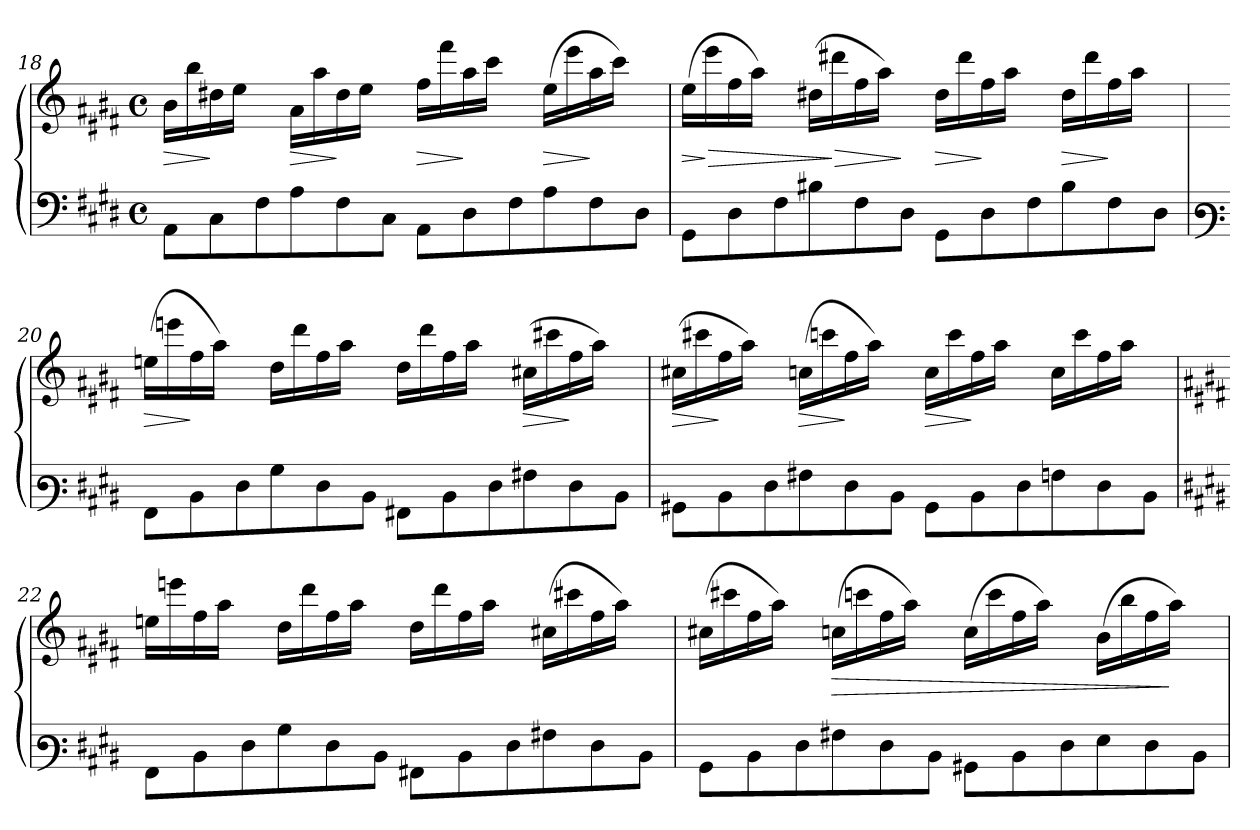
**kern	**kern	**dynam
*part1	*part1	*part1
*staff2	*staff1	*staff1/2
!!LO:LB:g=z
*clefF4	*clefG3	*
*k[f#c#g#d#]	*k[f#c#g#d#]	*
*M4/4	*M4/4	*
*met(c)	*met(c)	*
=18	=18	=18
!	!	!LO:HP:b
8AA\L	16g#\LL	>
.	16gg#\	.
8C#\	16b#X\	]
.	16cc#\JJ	.
8F#\	8ryy	.
!	!	!LO:HP:b
8A\	16f#\LL	>
.	16ff#\	.
8F#\	16b#\	]
.	16cc#\JJ	.
8C#\J	8ryy	.
!	!	!LO:HP:b
8AA\L	16dd#\LL	>
.	16ddd#\	.
8D#\	16ff#\	]
.	16aa\JJ	.
8F#\	8ryy	.
!	!	!LO:HP:b
8A\	(>16cc#\LL	>
.	16ccc#\	.
8F#\	16ff#\	]
.	16aa\JJ)	.
8D#\J	8ryy	.
=19	=19	=19
!	!	!LO:HP:b
8GG#\L	(>16cc#\LL	>
!	!	!LO:HP:n=1:b
.	16ccc#\	] >
8D#\	16dd#\	.
.	16ff#\JJ)	.
8F#\	8ryy	.
8B#X\	(>16b#X\LL	.
!	!	!LO:HP:n=1:b
.	16bb#X\	] >
8F#\	16dd#\	.
.	16ff#\JJ)	.
8D#\J	8ryy	]
!	!	!LO:HP:b
8GG#\L	16b#\LL	>
.	16bb#\	.
8D#\	16dd#\	]
.	16ff#\JJ	.
8F#\	8ryy	.
!	!	!LO:HP:b
8B#\	16b#\LL	>
.	16bb#\	.
8F#\	16dd#\	]
.	16ff#\JJ	.
8D#\J	8ryy	.
!!LO:LB:g=z
=20	=20	=20
*clefF3	*	*
!	!	!LO:HP:b
8AA\L	(>16ccn\LL	>
.	16cccn\	.
8D#\	16dd#\	]
.	16ff#\JJ)	.
8F#\	8ryy	.
8B\	16b\LL	.
.	16bb\	.
8F#\	16dd#\	.
.	16ff#\JJ	.
8D#\J	8ryy	.
8AA#X\L	16b\LL	.
.	16bb\	.
8D#\	16dd#\	.
.	16ff#\JJ	.
8F#\	8ryy	.
!	!	!LO:HP:b
8A#X\	(>16a#X\LL	>
.	16aa#X\	.
8F#\	16dd#\	]
.	16ff#\JJ)	.
8D#\J	8ryy	.
=21	=21	=21
!	!	!LO:HP:b
8BB#X\L	(>16a#X\LL	>
.	16aa#X\	.
8D#\	16dd#\	]
.	16ff#\JJ)	.
8F#\	8ryy	.
!	!	!LO:HP:b
8A#\	(>16an\LL	>
.	16aan\	.
8F#\	16dd#\	]
.	16ff#\JJ)	.
8D#\J	8ryy	.
!	!	!LO:HP:b
8BB#\L	16a\LL	>
.	16aa\	.
8D#\	16dd#\	]
.	16ff#\JJ	.
8F#\	8ryy	.
8A\	16a\LL	.
.	16aa\	.
8F#\	16dd#\	.
.	16ff#\JJ	.
8D#\J	8ryy	.
!!LO:PB:g=z
=22	=22	=22
*k[f#c#g#d#]	*k[f#c#g#d#]	*
8AA\L	16ccn\LL	.
.	16cccn\	.
8D#\	16dd#\	.
.	16ff#\JJ	.
8F#\	8ryy	.
8B\	16b\LL	.
.	16bb\	.
8F#\	16dd#\	.
.	16ff#\JJ	.
8D#\J	8ryy	.
8AA#X\L	16b\LL	.
.	16bb\	.
8D#\	16dd#\	.
.	16ff#\JJ	.
8F#\	8ryy	.
8A#X\	(>16a#X\LL	.
.	16aa#X\	.
8F#\	16dd#\	.
.	16ff#\JJ)	.
8D#\J	8ryy	.
=23	=23	=23
8BB\L	(>16a#X\LL	.
.	16aa#X\	.
8D#\	16dd#\	.
.	16ff#\JJ)	.
8F#\	8ryy	.
!	!	!LO:HP:b
8A#\	(>16an\LL	>
.	16aan\	.
8F#\	16dd#\	.
.	16ff#\JJ)	.
8D#\J	8ryy	.
8BB#X\L	(>16a\LL	.
.	16aa\	.
8D#\	16dd#\	.
.	16ff#\JJ)	.
8F#\	8ryy	.
8G#\	(>16g#\LL	.
.	16gg#\	.
8F#\	16dd#\	.
.	16ff#\JJ)	]
8D#\J	8ryy	.
=	=	=
*-	*-	*-
